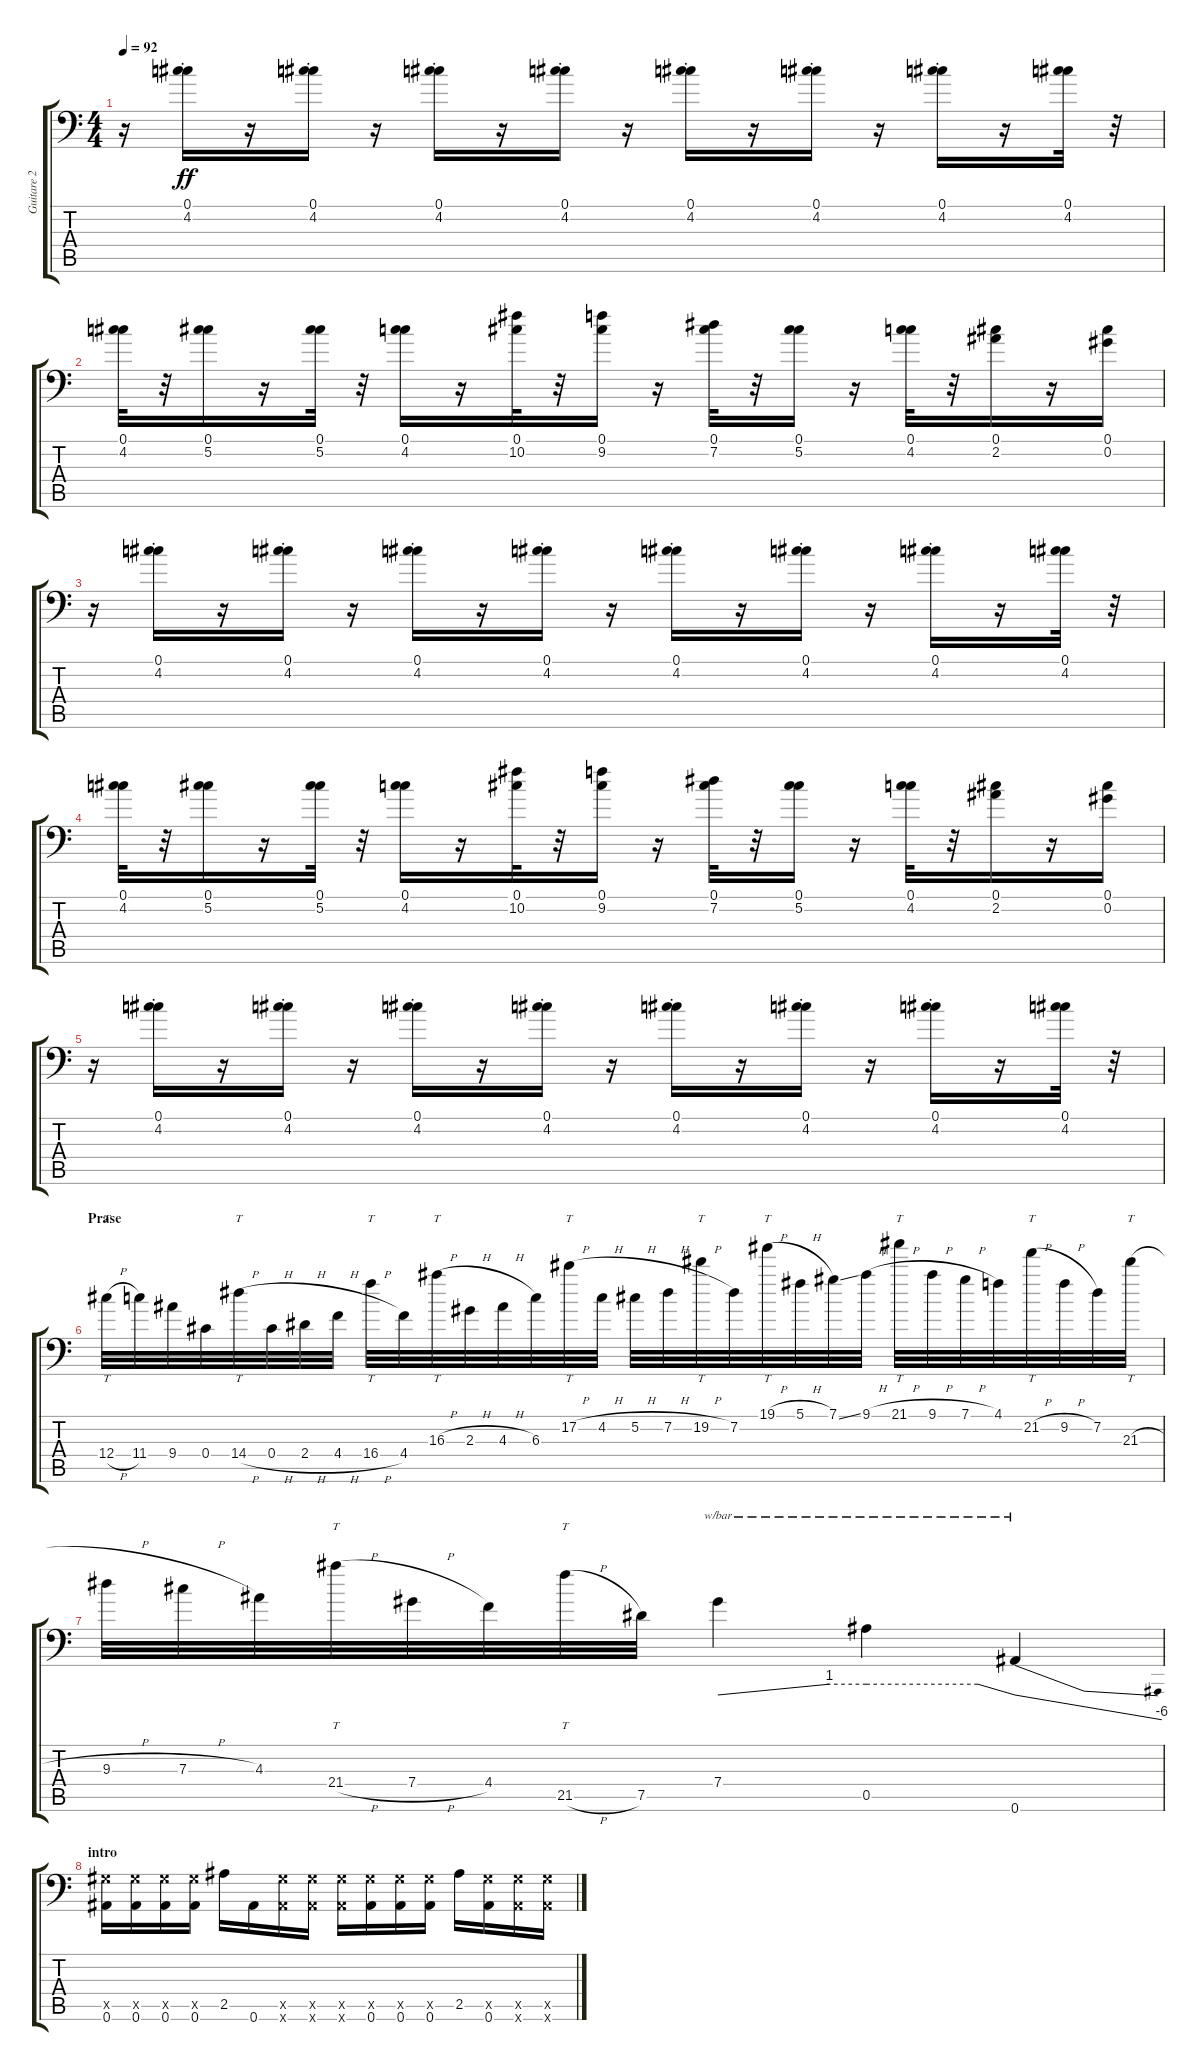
\track ("Guitare 2" "Guitare 2") {instrument overdrivenguitar}
\staff {score tabs}
\tuning (Db4 Ab3 Gb3 Db3 Ab2 Bb1) {hide}
\ts (4 4)
\tempo 92
\clef f4
\ks c
r.16{dy ff} (0.1 4.2{st}).16 r.16 (0.1 4.2{st}).16 r.16 (0.1 4.2{st}).16 r.16 (0.1 4.2{st}).16 r.16 (0.1 4.2{st}).16 r.16 (0.1 4.2{st}).16 r.16 (0.1 4.2{st}).16 r.16 (0.1 4.2).32 r.32 |
(0.1 4.2).32 r.32 (0.1 5.2).16 r.16 (0.1 5.2).32 r.32 (0.1 4.2).16 r.16 (0.1 10.2).32 r.32 (0.1 9.2).16 r.16 (0.1 7.2).32 r.32 (0.1 5.2).16 r.16 (0.1 4.2).32 r.32 (0.1 2.2).16 r.16 (0.1 0.2).16 |
r.16 (0.1 4.2{st}).16 r.16 (0.1 4.2{st}).16 r.16 (0.1 4.2{st}).16 r.16 (0.1 4.2{st}).16 r.16 (0.1 4.2{st}).16 r.16 (0.1 4.2{st}).16 r.16 (0.1 4.2{st}).16 r.16 (0.1 4.2).32 r.32 |
(0.1 4.2).32 r.32 (0.1 5.2).16 r.16 (0.1 5.2).32 r.32 (0.1 4.2).16 r.16 (0.1 10.2).32 r.32 (0.1 9.2).16 r.16 (0.1 7.2).32 r.32 (0.1 5.2).16 r.16 (0.1 4.2).32 r.32 (0.1 2.2).16 r.16 (0.1 0.2).16 |
r.16 (0.1 4.2{st}).16 r.16 (0.1 4.2{st}).16 r.16 (0.1 4.2{st}).16 r.16 (0.1 4.2{st}).16 r.16 (0.1 4.2{st}).16 r.16 (0.1 4.2{st}).16 r.16 (0.1 4.2{st}).16 r.16 (0.1 4.2).32 r.32 |
\section ("" "Prase")
12.4{h}.32{tt} 11.4.32 9.4.32 0.4.32 14.4{h}.32{tt} 0.4{h}.32 2.4{h}.32 4.4{h}.32 16.4{h}.32{tt} 4.4.32 16.3{h}.32{tt} 2.3{h}.32 4.3{h}.32 6.3.32 17.2{h}.32{tt} 4.2{h}.32 5.2{h}.32 7.2{h}.32 19.2{h}.32{tt} 7.2.32 19.1{h}.32{tt} 5.1{h}.32 7.1{ss}.32 9.1{h}.32 21.1{h}.32{tt} 9.1{h}.32 7.1{h}.32 4.1.32 21.2{h}.32{tt} 9.2{h}.32 7.2.32 21.3{h}.32{tt} |
9.3{h}.32 7.3{h}.32 4.3.32 21.4{h}.32{tt} 7.4{h}.32 4.4.32 21.5{h}.32{tt} 7.5.32 7.4.4{tbe (custom default 0 0 45 4 60 4)} 0.5.4{tbe (custom default 0 4 45 4 60 0)} 0.6.4{tbe (dive default 0 0 60 -24)} |
\section ("" "intro")
(0.5{x} 0.6).16 (0.5{x} 0.6).16 (0.5{x} 0.6).16 (0.5{x} 0.6).16 2.5.16 0.6.16 (0.5{x} 0.6{x}).16 (0.5{x} 0.6{x}).16 (0.5{x} 0.6{x}).16 (0.5{x} 0.6).16 (0.5{x} 0.6).16 (0.5{x} 0.6).16 2.5.16 (0.5{x} 0.6).16 (0.5{x} 0.6{x}).16 (0.5{x} 0.6{x}).16
